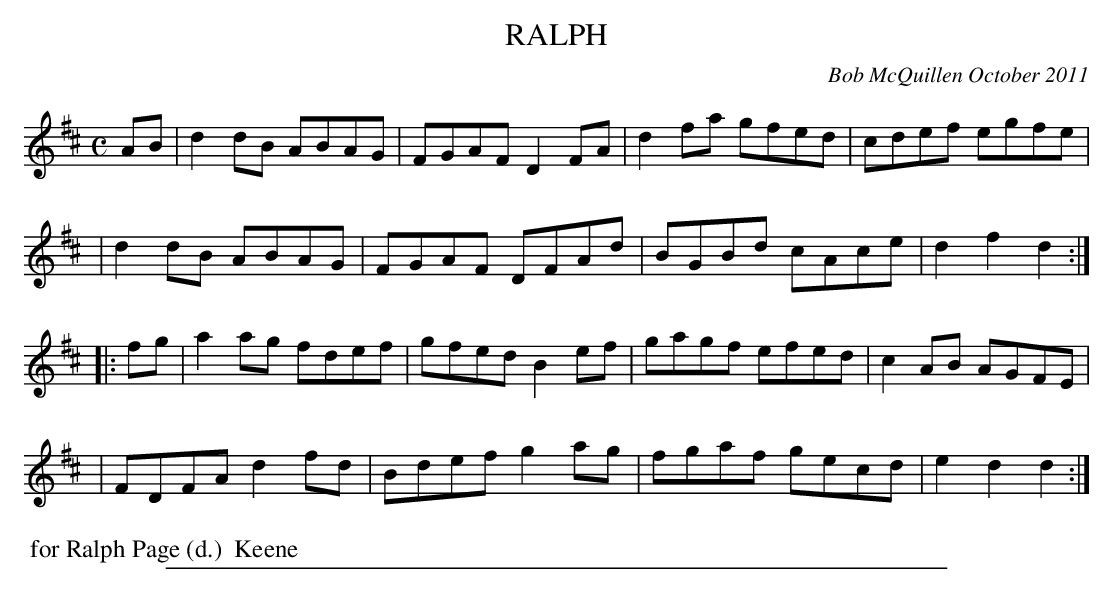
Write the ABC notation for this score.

X:1
T: RALPH
C: Bob McQuillen October 2011
M: C
L: 1/8
K: D
AB \
| d2dB ABAG | FGAF D2FA | d2fa gfed | cdef egfe |
| d2dB ABAG | FGAF DFAd | BGBd cAce | d2f2 d2 :|
|: fg \
| a2ag fdef | gfed B2ef | gagf efed | c2AB AGFE |
| FDFA d2fd | Bdef g2ag | fgaf gecd |  e2d2 d2 :|
